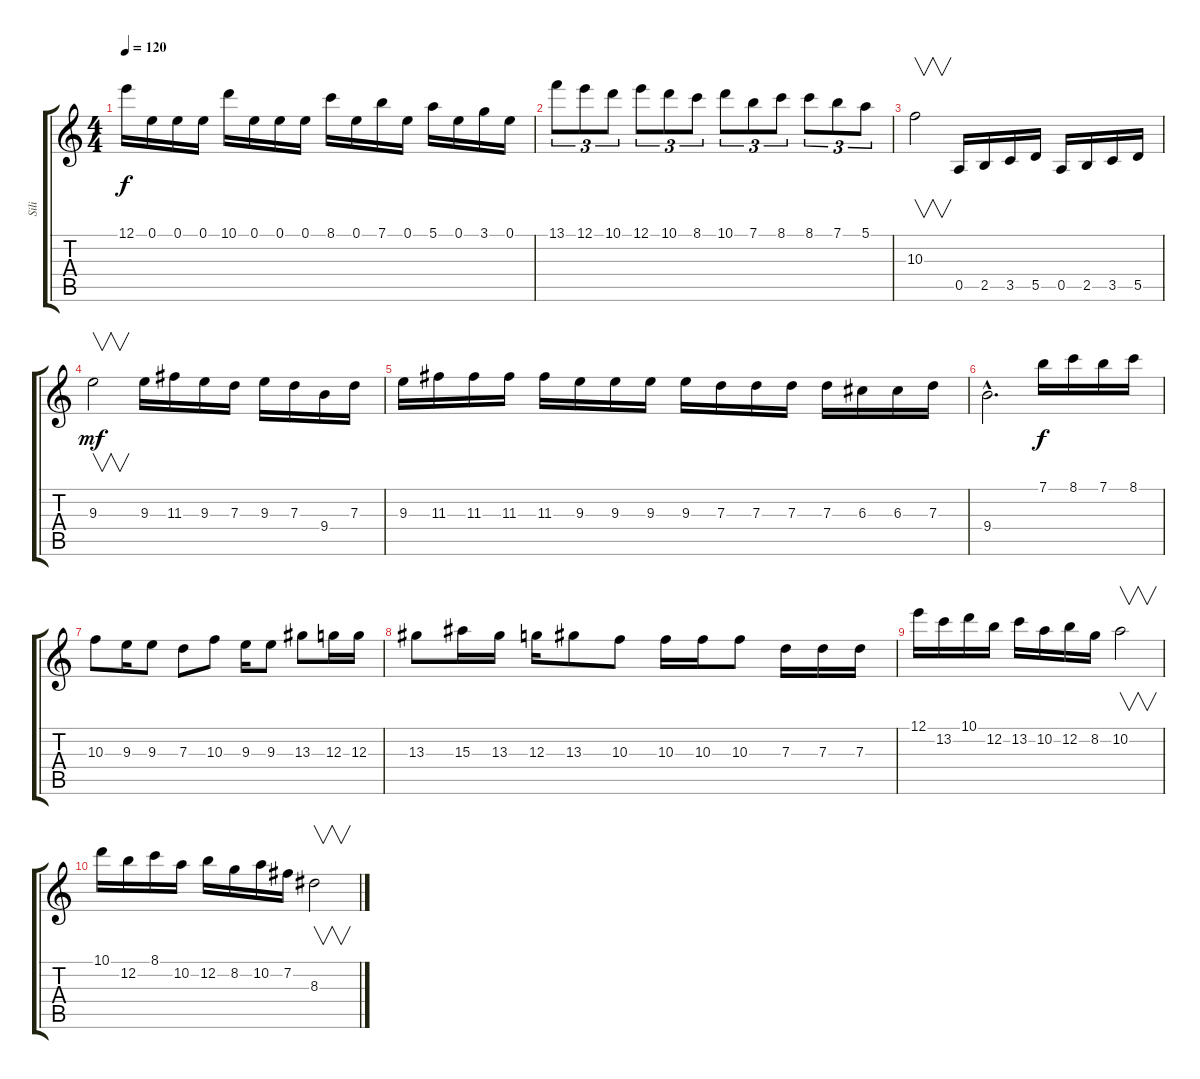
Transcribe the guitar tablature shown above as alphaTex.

\track ("Sili" "Sili") {instrument distortionguitar}
\staff {score tabs}
\tuning (E4 B3 G3 D3 A2 E2) {hide}
\ts (4 4)
\tempo 120
\clef g2
\ks c
12.1.16{dy f} 0.1.16 0.1.16 0.1.16 10.1.16 0.1.16 0.1.16 0.1.16 8.1.16 0.1.16 7.1.16 0.1.16 5.1.16 0.1.16 3.1.16 0.1.16 |
13.1.8{tu (3 2)} 12.1.8{tu (3 2)} 10.1.8{tu (3 2)} 12.1.8{tu (3 2)} 10.1.8{tu (3 2)} 8.1.8{tu (3 2)} 10.1.8{tu (3 2)} 7.1.8{tu (3 2)} 8.1.8{tu (3 2)} 8.1.8{tu (3 2)} 7.1.8{tu (3 2)} 5.1.8{tu (3 2)} |
10.3.2{v} 0.5.16 2.5.16 3.5.16 5.5.16 0.5.16 2.5.16 3.5.16 5.5.16 |
9.3.2{v dy mf} 9.3.16 11.3.16 9.3.16 7.3.16 9.3.16 7.3.16 9.4.16 7.3.16 |
9.3.16 11.3.16 11.3.16 11.3.16 11.3.16 9.3.16 9.3.16 9.3.16 9.3.16 7.3.16 7.3.16 7.3.16 7.3.16 6.3.16 6.3.16 7.3.16 |
9.4{hac}.2{d} 7.1.16{dy f} 8.1.16 7.1.16 8.1.16 |
10.3.8 9.3.16 9.3.8 7.3.8 10.3.8 9.3.16 9.3.8 13.3.8 12.3.16 12.3.16 |
13.3.8 15.3.16 13.3.16 12.3.16 13.3.8 10.3.8 10.3.16 10.3.16 10.3.8 7.3.16 7.3.16 7.3.16 |
12.1.16 13.2.16 10.1.16 12.2.16 13.2.16 10.2.16 12.2.16 8.2.16 10.2.2{v} |
10.1.16 12.2.16 8.1.16 10.2.16 12.2.16 8.2.16 10.2.16 7.2.16 8.3.2{v}
